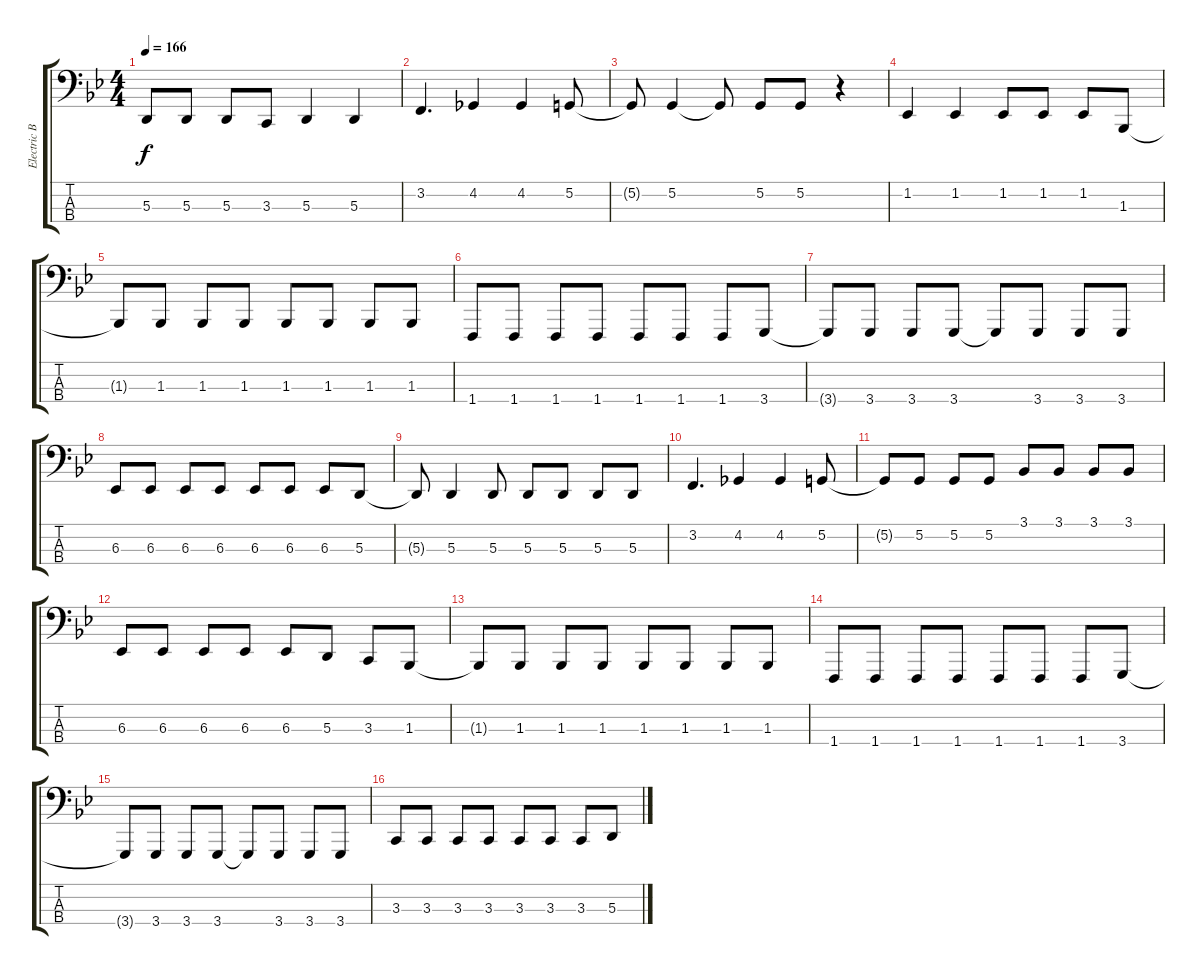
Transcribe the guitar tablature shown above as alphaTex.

\track ("Electric Bass" "Electric B") {instrument lead7fifths}
\staff {score tabs}
\tuning (G2 D2 A1 E1) {hide}
\ts (4 4)
\tempo 166
\clef f4
\ks gminor
5.3.8{dy f} 5.3.8 5.3.8 3.3.8 5.3.4 5.3.4 |
3.2.4{d} 4.2.4 4.2.4 5.2.8 |
5.2{t}.8 5.2.4 5.2{t}.8 5.2.8 5.2.8 r.4 |
1.2.4 1.2.4 1.2.8 1.2.8 1.2.8 1.3.8 |
1.3{t}.8 1.3.8 1.3.8 1.3.8 1.3.8 1.3.8 1.3.8 1.3.8 |
1.4.8 1.4.8 1.4.8 1.4.8 1.4.8 1.4.8 1.4.8 3.4.8 |
3.4{t}.8 3.4.8 3.4.8 3.4.8 3.4{t}.8 3.4.8 3.4.8 3.4.8 |
6.3.8 6.3.8 6.3.8 6.3.8 6.3.8 6.3.8 6.3.8 5.3.8 |
5.3{t}.8 5.3.4 5.3.8 5.3.8 5.3.8 5.3.8 5.3.8 |
3.2.4{d} 4.2.4 4.2.4 5.2.8 |
5.2{t}.8 5.2.8 5.2.8 5.2.8 3.1.8 3.1.8 3.1.8 3.1.8 |
6.3.8 6.3.8 6.3.8 6.3.8 6.3.8 5.3.8 3.3.8 1.3.8 |
1.3{t}.8 1.3.8 1.3.8 1.3.8 1.3.8 1.3.8 1.3.8 1.3.8 |
1.4.8 1.4.8 1.4.8 1.4.8 1.4.8 1.4.8 1.4.8 3.4.8 |
3.4{t}.8 3.4.8 3.4.8 3.4.8 3.4{t}.8 3.4.8 3.4.8 3.4.8 |
3.3.8 3.3.8 3.3.8 3.3.8 3.3.8 3.3.8 3.3.8 5.3.8
